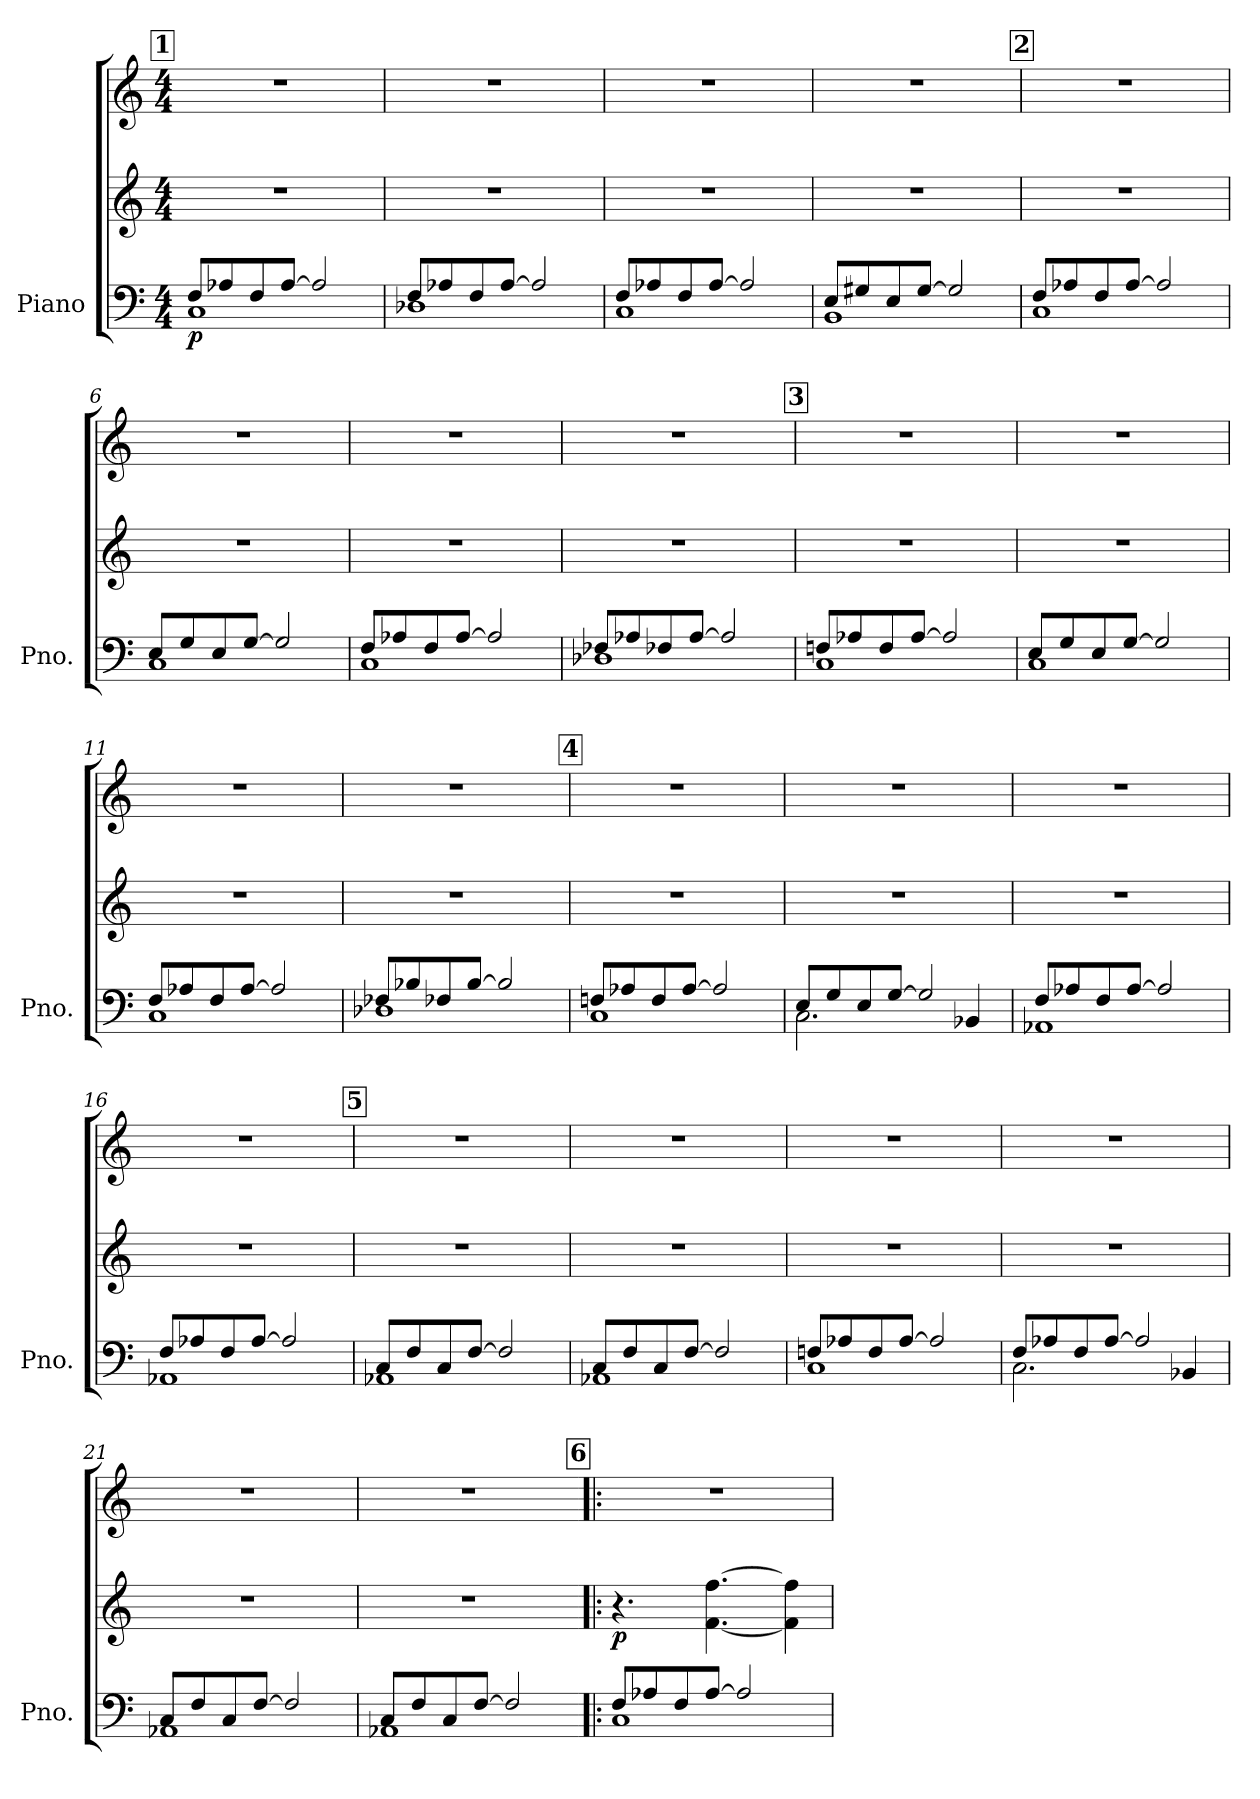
**kern	**kern	**kern	**dynam
*part1	*part1	*part1	*part1
*staff3	*staff2	*staff1	*staff1/2/3
*I"Piano	*	*	*
*I'Pno.	*	*	*
*clefF4	*clefG2	*clefG2	*
*k[]	*k[]	*k[]	*
*M4/4	*M4/4	*M4/4	*
*MM76	*MM76	*MM76	*
!!LO:REH:place=s1:a:B:fs=15:t=1
=1	=1	=1	=1
*^	*	*	*
!	!	!	!	!LO:DY:b=3
8F/L	1C	1r	1r	p
8A-X/	.	.	.	.
8F/	.	.	.	.
[8A-/J	.	.	.	.
2A-/]	.	.	.	.
=2	=2	=2	=2	=2
8F/L	1D-X	1r	1r	.
8A-X/	.	.	.	.
8F/	.	.	.	.
[8A-/J	.	.	.	.
2A-/]	.	.	.	.
=3	=3	=3	=3	=3
8F/L	1C	1r	1r	.
8A-X/	.	.	.	.
8F/	.	.	.	.
[8A-/J	.	.	.	.
2A-/]	.	.	.	.
=4	=4	=4	=4	=4
8E/L	1BB	1r	1r	.
8G#X/	.	.	.	.
8E/	.	.	.	.
[8G#/J	.	.	.	.
2G#/]	.	.	.	.
!!LO:REH:place=s1:a:B:fs=15:t=2
=5	=5	=5	=5	=5
8F/L	1C	1r	1r	.
8A-X/	.	.	.	.
8F/	.	.	.	.
[8A-/J	.	.	.	.
2A-/]	.	.	.	.
!!LO:LB:g=z
=6	=6	=6	=6	=6
8E/L	1C	1r	1r	.
8G/	.	.	.	.
8E/	.	.	.	.
[8G/J	.	.	.	.
2G/]	.	.	.	.
=7	=7	=7	=7	=7
8F/L	1C	1r	1r	.
8A-X/	.	.	.	.
8F/	.	.	.	.
[8A-/J	.	.	.	.
2A-/]	.	.	.	.
=8	=8	=8	=8	=8
8F-X/L	1D-X	1r	1r	.
8A-X/	.	.	.	.
8F-X/	.	.	.	.
[8A-/J	.	.	.	.
2A-/]	.	.	.	.
!!LO:REH:place=s1:a:B:fs=15:t=3
=9	=9	=9	=9	=9
8Fn/L	1C	1r	1r	.
8A-X/	.	.	.	.
8F/	.	.	.	.
[8A-/J	.	.	.	.
2A-/]	.	.	.	.
=10	=10	=10	=10	=10
8E/L	1C	1r	1r	.
8G/	.	.	.	.
8E/	.	.	.	.
[8G/J	.	.	.	.
2G/]	.	.	.	.
=11	=11	=11	=11	=11
8F/L	1C	1r	1r	.
8A-X/	.	.	.	.
8F/	.	.	.	.
[8A-/J	.	.	.	.
2A-/]	.	.	.	.
!!LO:LB:g=z
=12	=12	=12	=12	=12
8F-X/L	1D-X	1r	1r	.
8B-X/	.	.	.	.
8F-X/	.	.	.	.
[8B-/J	.	.	.	.
2B-/]	.	.	.	.
!!LO:REH:place=s1:a:B:fs=15:t=4
=13	=13	=13	=13	=13
8Fn/L	1C	1r	1r	.
8A-X/	.	.	.	.
8F/	.	.	.	.
[8A-/J	.	.	.	.
2A-/]	.	.	.	.
=14	=14	=14	=14	=14
8E/L	2.C\	1r	1r	.
8G/	.	.	.	.
8E/	.	.	.	.
[8G/J	.	.	.	.
2G/]	.	.	.	.
.	4BB-X/	.	.	.
=15	=15	=15	=15	=15
8F/L	1AA-X	1r	1r	.
8A-X/	.	.	.	.
8F/	.	.	.	.
[8A-/J	.	.	.	.
2A-/]	.	.	.	.
=16	=16	=16	=16	=16
8F/L	1AA-X	1r	1r	.
8A-X/	.	.	.	.
8F/	.	.	.	.
[8A-/J	.	.	.	.
2A-/]	.	.	.	.
!!LO:LB:g=z
!!LO:REH:place=s1:a:B:fs=15:t=5
=17	=17	=17	=17	=17
8C/L	1AA-X	1r	1r	.
8F/	.	.	.	.
8C/	.	.	.	.
[8F/J	.	.	.	.
2F/]	.	.	.	.
=18	=18	=18	=18	=18
8C/L	1AA-X	1r	1r	.
8F/	.	.	.	.
8C/	.	.	.	.
[8F/J	.	.	.	.
2F/]	.	.	.	.
=19	=19	=19	=19	=19
8Fn/L	1C	1r	1r	.
8A-X/	.	.	.	.
8F/	.	.	.	.
[8A-/J	.	.	.	.
2A-/]	.	.	.	.
=20	=20	=20	=20	=20
8F/L	2.C\	1r	1r	.
8A-X/	.	.	.	.
8F/	.	.	.	.
[8A-/J	.	.	.	.
2A-/]	.	.	.	.
.	4BB-X/	.	.	.
=21	=21	=21	=21	=21
8C/L	1AA-X	1r	1r	.
8F/	.	.	.	.
8C/	.	.	.	.
[8F/J	.	.	.	.
2F/]	.	.	.	.
=22	=22	=22	=22	=22
8C/L	1AA-X	1r	1r	.
8F/	.	.	.	.
8C/	.	.	.	.
[8F/J	.	.	.	.
2F/]	.	.	.	.
!!LO:LB:g=z
!!LO:REH:place=s1:a:B:fs=15:t=6
=23!|:	=23!|:	=23!|:	=23!|:	=23!|:
!	!	!	!	!LO:DY:b=2
8F/L	1C	4.r	1r	p
8A-X/	.	.	.	.
8F/	.	.	.	.
[8A-/J	.	[4.f\ [4.ff\	.	.
2A-/]	.	.	.	.
.	.	4f\] 4ff\]	.	.
*v	*v	*	*	*
=	=	=	=
*-	*-	*-	*-
